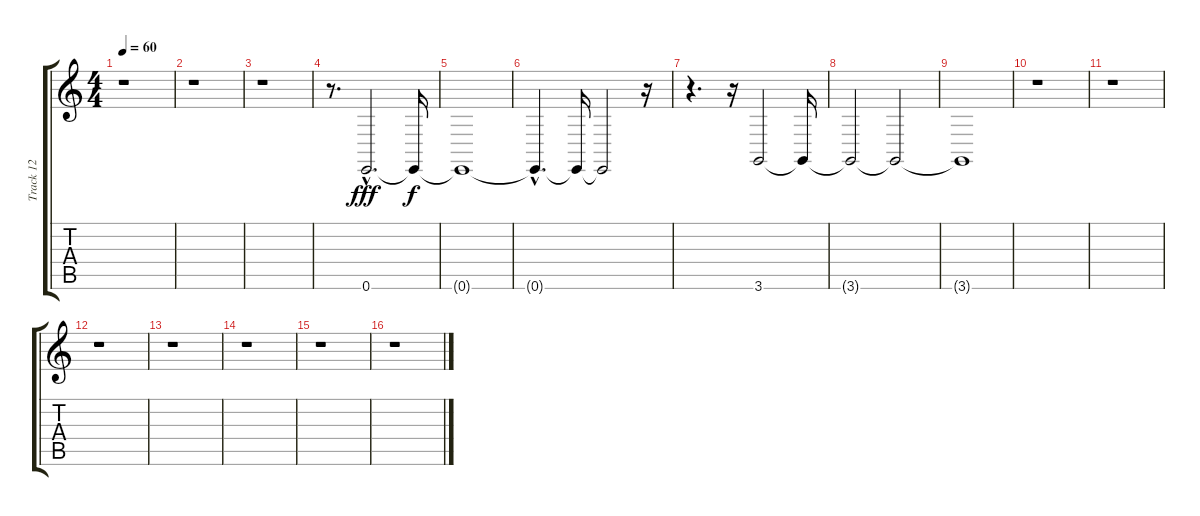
\track ("Track 12" "Track 12") {instrument pad8sweep}
\staff {score tabs}
\tuning (E4 B3 G3 D3 A2 E2) {hide}
\ts (4 4)
\tempo 60
\clef g2
\ks c
r.1{dy f} |
r.1 |
r.1 |
r.8{d} 0.6{hac}.2{d dy fff} 0.6{t}.16{dy f} |
0.6{t}.1 |
0.6{hac t}.4{d} 0.6{t}.16 0.6{t}.2 r.16 |
r.4{d} r.16 3.6.2 3.6{t}.16 |
3.6{t}.2 3.6{t}.2 |
3.6{t}.1 |
r.1 |
r.1 |
r.1 |
r.1 |
r.1 |
r.1 |
r.1
